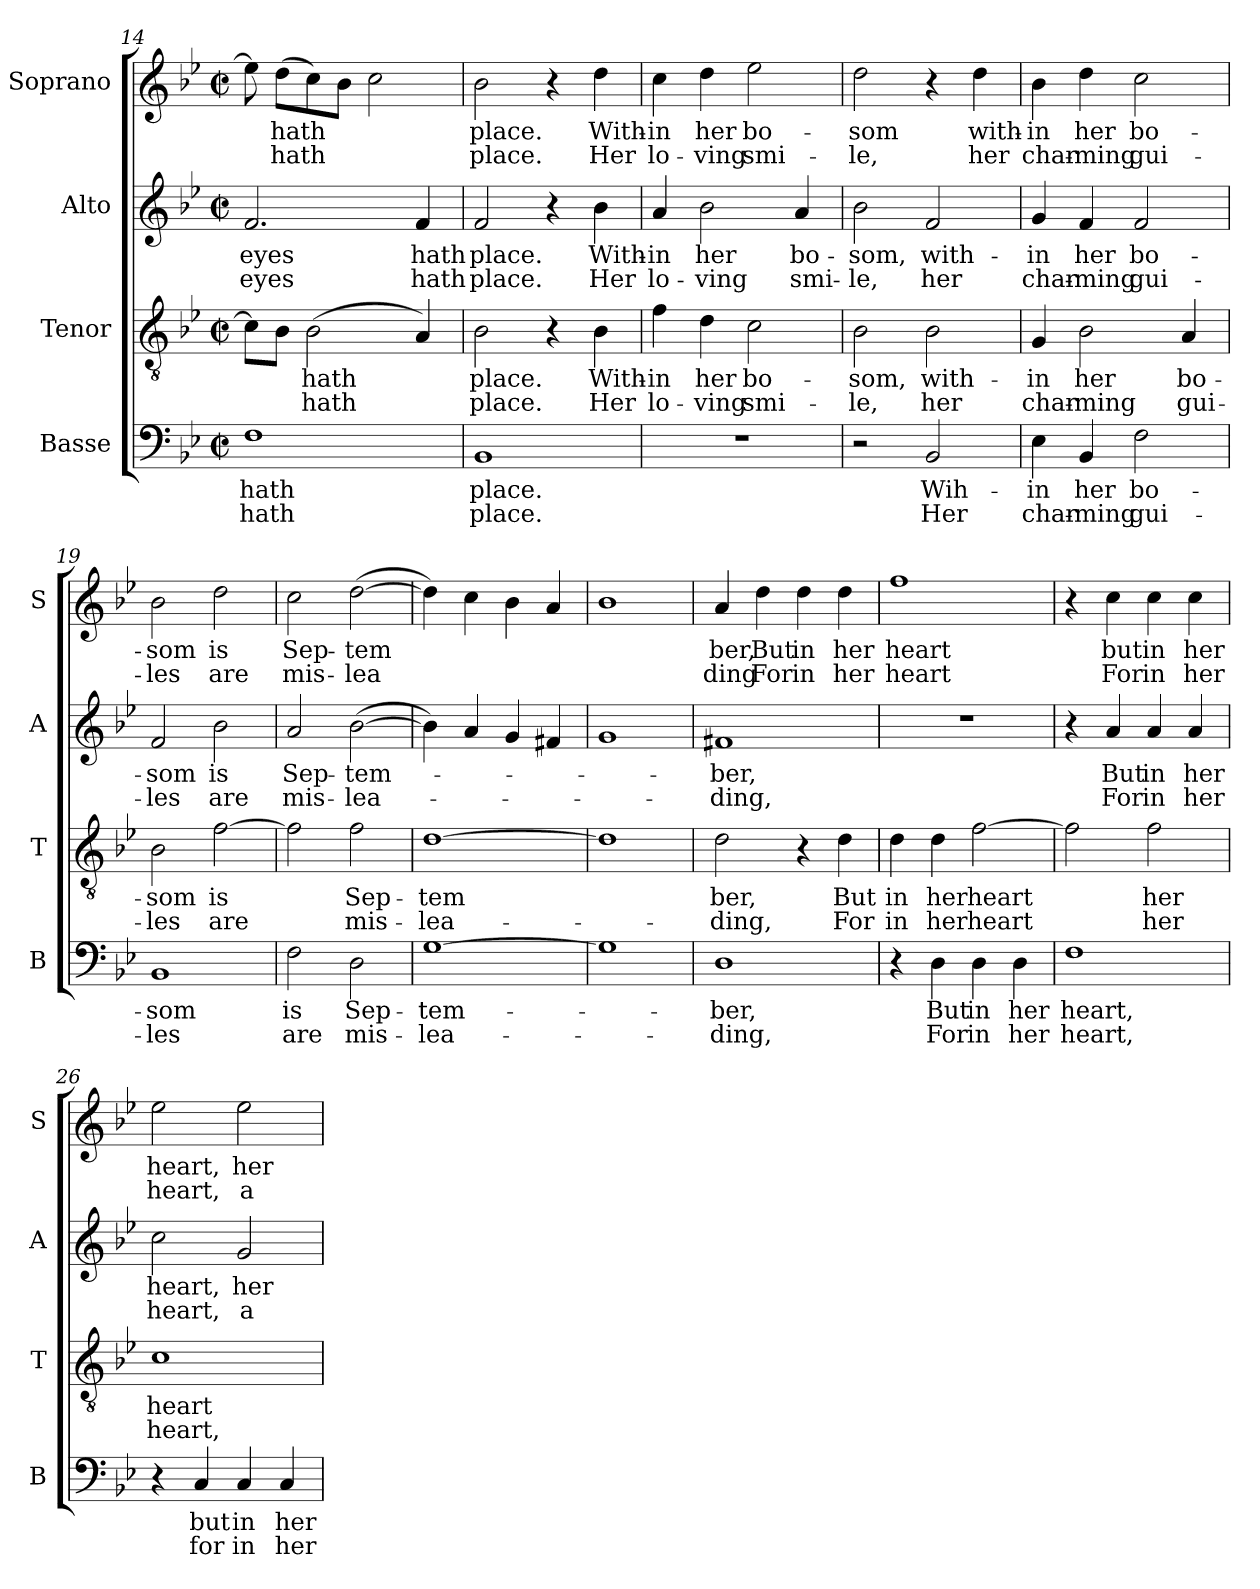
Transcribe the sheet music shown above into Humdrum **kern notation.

**kern	**text	**text	**kern	**text	**text	**kern	**text	**text	**kern	**text	**text
*part4	*part4	*part4	*part3	*part3	*part3	*part2	*part2	*part2	*part1	*part1	*part1
*staff4	*staff4	*staff4	*staff3	*staff3	*staff3	*staff2	*staff2	*staff2	*staff1	*staff1	*staff1
*I"Basse	*	*	*I"Tenor	*	*	*I"Alto	*	*	*I"Soprano	*	*
*I'B	*	*	*I'T	*	*	*I'A	*	*	*I'S	*	*
*clefF4	*	*	*clefGv2	*	*	*clefG2	*	*	*clefG2	*	*
*k[b-e-]	*	*	*k[b-e-]	*	*	*k[b-e-]	*	*	*k[b-e-]	*	*
*M4/4	*	*	*M4/4	*	*	*M4/4	*	*	*M4/4	*	*
*met(c|)	*	*	*met(c|)	*	*	*met(c|)	*	*	*met(c|)	*	*
=14	=14	=14	=14	=14	=14	=14	=14	=14	=14	=14	=14
!	!LO:LY:b	!LO:LY:b	!	!	!	!	!LO:LY:b	!LO:LY:b	!	!	!
1F	hath	hath	8c\L]	.	.	2.f/	eyes	eyes	8ee-\]	.	.
!	!	!	!	!	!	!	!	!	!	!LO:LY:b	!LO:LY:b
.	.	.	8B-\J	.	.	.	.	.	(8dd\L	hath	hath
!	!	!	!	!LO:LY:b	!LO:LY:b	!	!	!	!	!	!
.	.	.	(2B-\	hath	hath	.	.	.	8cc\)	.	.
.	.	.	.	.	.	.	.	.	8b-\J	.	.
.	.	.	.	.	.	.	.	.	2cc\	.	.
!	!	!	!	!	!	!	!LO:LY:b	!LO:LY:b	!	!	!
.	.	.	4A/)	.	.	4f/	hath	hath	.	.	.
=15	=15	=15	=15	=15	=15	=15	=15	=15	=15	=15	=15
!	!LO:LY:b	!LO:LY:b	!	!LO:LY:b	!LO:LY:b	!	!LO:LY:b	!LO:LY:b	!	!LO:LY:b	!LO:LY:b
1BB-	place.	place.	2B-\	place.	place.	2f/	place.	place.	2b-\	place.	place.
.	.	.	4r	.	.	4r	.	.	4r	.	.
!	!	!	!	!LO:LY:b	!LO:LY:b	!	!LO:LY:b	!LO:LY:b	!	!LO:LY:b	!LO:LY:b
.	.	.	4B-\	With-	Her	4b-\	With-	Her	4dd\	With-	Her
!!LO:LB:g=z
=16	=16	=16	=16	=16	=16	=16	=16	=16	=16	=16	=16
!	!	!	!	!LO:LY:b	!LO:LY:b	!	!LO:LY:b	!LO:LY:b	!	!LO:LY:b	!LO:LY:b
1r	.	.	4f\	-in	lo-	4a/	-in	lo-	4cc\	-in	lo-
!	!	!	!	!LO:LY:b	!LO:LY:b	!	!LO:LY:b	!LO:LY:b	!	!LO:LY:b	!LO:LY:b
.	.	.	4d\	her	-ving	2b-\	her	-ving	4dd\	her	-ving
!	!	!	!	!LO:LY:b	!LO:LY:b	!	!	!	!	!LO:LY:b	!LO:LY:b
.	.	.	2c\	bo-	smi-	.	.	.	2ee-\	bo-	smi-
!	!	!	!	!	!	!	!LO:LY:b	!LO:LY:b	!	!	!
.	.	.	.	.	.	4a/	bo-	smi-	.	.	.
=17	=17	=17	=17	=17	=17	=17	=17	=17	=17	=17	=17
!	!	!	!	!LO:LY:b	!LO:LY:b	!	!LO:LY:b	!LO:LY:b	!	!LO:LY:b	!LO:LY:b
2r	.	.	2B-\	-som,	-le,	2b-\	-som,	-le,	2dd\	-som	-le,
!	!LO:LY:b	!LO:LY:b	!	!LO:LY:b	!LO:LY:b	!	!LO:LY:b	!LO:LY:b	!	!	!
2BB-/	Wih-	Her	2B-\	with-	her	2f/	with-	her	4r	.	.
!	!	!	!	!	!	!	!	!	!	!LO:LY:b	!LO:LY:b
.	.	.	.	.	.	.	.	.	4dd\	with-	her
=18	=18	=18	=18	=18	=18	=18	=18	=18	=18	=18	=18
!	!LO:LY:b	!LO:LY:b	!	!LO:LY:b	!LO:LY:b	!	!LO:LY:b	!LO:LY:b	!	!LO:LY:b	!LO:LY:b
4E-\	-in	char-	4G/	-in	char-	4g/	-in	char-	4b-\	-in	char-
!	!LO:LY:b	!LO:LY:b	!	!LO:LY:b	!LO:LY:b	!	!LO:LY:b	!LO:LY:b	!	!LO:LY:b	!LO:LY:b
4BB-/	her	-ming	2B-\	her	-ming	4f/	her	-ming	4dd\	her	-ming
!	!LO:LY:b	!LO:LY:b	!	!	!	!	!LO:LY:b	!LO:LY:b	!	!LO:LY:b	!LO:LY:b
2F\	bo-	gui-	.	.	.	2f/	bo-	gui-	2cc\	bo-	gui-
!	!	!	!	!LO:LY:b	!LO:LY:b	!	!	!	!	!	!
.	.	.	4A/	bo-	gui-	.	.	.	.	.	.
=19	=19	=19	=19	=19	=19	=19	=19	=19	=19	=19	=19
!	!LO:LY:b	!LO:LY:b	!	!LO:LY:b	!LO:LY:b	!	!LO:LY:b	!LO:LY:b	!	!LO:LY:b	!LO:LY:b
1BB-	-som	-les	2B-\	-som	-les	2f/	-som	-les	2b-\	-som	-les
!	!	!	!	!LO:LY:b	!LO:LY:b	!	!LO:LY:b	!LO:LY:b	!	!LO:LY:b	!LO:LY:b
.	.	.	[2f\	is	are	2b-\	is	are	2dd\	is	are
=20	=20	=20	=20	=20	=20	=20	=20	=20	=20	=20	=20
!	!LO:LY:b	!LO:LY:b	!	!	!	!	!LO:LY:b	!LO:LY:b	!	!LO:LY:b	!LO:LY:b
2F\	is	are	2f\]	.	.	2a/	Sep-	mis-	2cc\	Sep-	mis-
!	!LO:LY:b	!LO:LY:b	!	!LO:LY:b	!LO:LY:b	!	!LO:LY:b	!LO:LY:b	!	!LO:LY:b	!LO:LY:b
2D\	Sep-	mis-	2f\	Sep-	mis-	([2b-\	-tem-	-lea-	([2dd\	-tem	-lea
=21	=21	=21	=21	=21	=21	=21	=21	=21	=21	=21	=21
!	!LO:LY:b	!LO:LY:b	!	!LO:LY:b	!LO:LY:b	!	!	!	!	!	!
[1G	-tem-	-lea-	[1d	-tem	-lea-	4b-\])	.	.	4dd\])	.	.
.	.	.	.	.	.	4a/	.	.	4cc\	.	.
.	.	.	.	.	.	4g/	.	.	4b-\	.	.
.	.	.	.	.	.	4f#X/	.	.	4a/	.	.
=22	=22	=22	=22	=22	=22	=22	=22	=22	=22	=22	=22
1G]	.	.	1d]	.	.	1g	.	.	1b-	.	.
=23	=23	=23	=23	=23	=23	=23	=23	=23	=23	=23	=23
!	!LO:LY:b	!LO:LY:b	!	!LO:LY:b	!LO:LY:b	!	!LO:LY:b	!LO:LY:b	!	!LO:LY:b	!LO:LY:b
1D	-ber,	-ding,	2d\	ber,	-ding,	1f#X	-ber,	-ding,	4a/	ber,	ding
!	!	!	!	!	!	!	!	!	!	!LO:LY:b	!LO:LY:b
.	.	.	.	.	.	.	.	.	4dd\	But	For
!	!	!	!	!	!	!	!	!	!	!LO:LY:b	!LO:LY:b
.	.	.	4r	.	.	.	.	.	4dd\	in	in
!	!	!	!	!LO:LY:b	!LO:LY:b	!	!	!	!	!LO:LY:b	!LO:LY:b
.	.	.	4d\	But	For	.	.	.	4dd\	her	her
!!LO:PB:g=z
=24	=24	=24	=24	=24	=24	=24	=24	=24	=24	=24	=24
!	!	!	!	!LO:LY:b	!LO:LY:b	!	!	!	!	!LO:LY:b	!LO:LY:b
4r	.	.	4d\	in	in	1r	.	.	1ff	heart	heart
!	!LO:LY:b	!LO:LY:b	!	!LO:LY:b	!LO:LY:b	!	!	!	!	!	!
4D\	But	For	4d\	her	her	.	.	.	.	.	.
!	!LO:LY:b	!LO:LY:b	!	!LO:LY:b	!LO:LY:b	!	!	!	!	!	!
4D\	in	in	[2f\	heart	heart	.	.	.	.	.	.
!	!LO:LY:b	!LO:LY:b	!	!	!	!	!	!	!	!	!
4D\	her	her	.	.	.	.	.	.	.	.	.
=25	=25	=25	=25	=25	=25	=25	=25	=25	=25	=25	=25
!	!LO:LY:b	!LO:LY:b	!	!	!	!	!	!	!	!	!
1F	heart,	heart,	2f\]	.	.	4r	.	.	4r	.	.
!	!	!	!	!	!	!	!LO:LY:b	!LO:LY:b	!	!LO:LY:b	!LO:LY:b
.	.	.	.	.	.	4a/	But	For	4cc\	but	For
!	!	!	!	!LO:LY:b	!LO:LY:b	!	!LO:LY:b	!LO:LY:b	!	!LO:LY:b	!LO:LY:b
.	.	.	2f\	her	her	4a/	in	in	4cc\	in	in
!	!	!	!	!	!	!	!LO:LY:b	!LO:LY:b	!	!LO:LY:b	!LO:LY:b
.	.	.	.	.	.	4a/	her	her	4cc\	her	her
=26	=26	=26	=26	=26	=26	=26	=26	=26	=26	=26	=26
!	!	!	!	!LO:LY:b	!LO:LY:b	!	!LO:LY:b	!LO:LY:b	!	!LO:LY:b	!LO:LY:b
4r	.	.	1c	heart	heart,	2cc\	heart,	heart,	2ee-\	heart,	heart,
!	!LO:LY:b	!LO:LY:b	!	!	!	!	!	!	!	!	!
4C/	but	for	.	.	.	.	.	.	.	.	.
!	!LO:LY:b	!LO:LY:b	!	!	!	!	!LO:LY:b	!LO:LY:b	!	!LO:LY:b	!LO:LY:b
4C/	in	in	.	.	.	2g/	her	a	2ee-\	her	a
!	!LO:LY:b	!LO:LY:b	!	!	!	!	!	!	!	!	!
4C/	her	her	.	.	.	.	.	.	.	.	.
=	=	=	=	=	=	=	=	=	=	=	=
*-	*-	*-	*-	*-	*-	*-	*-	*-	*-	*-	*-
